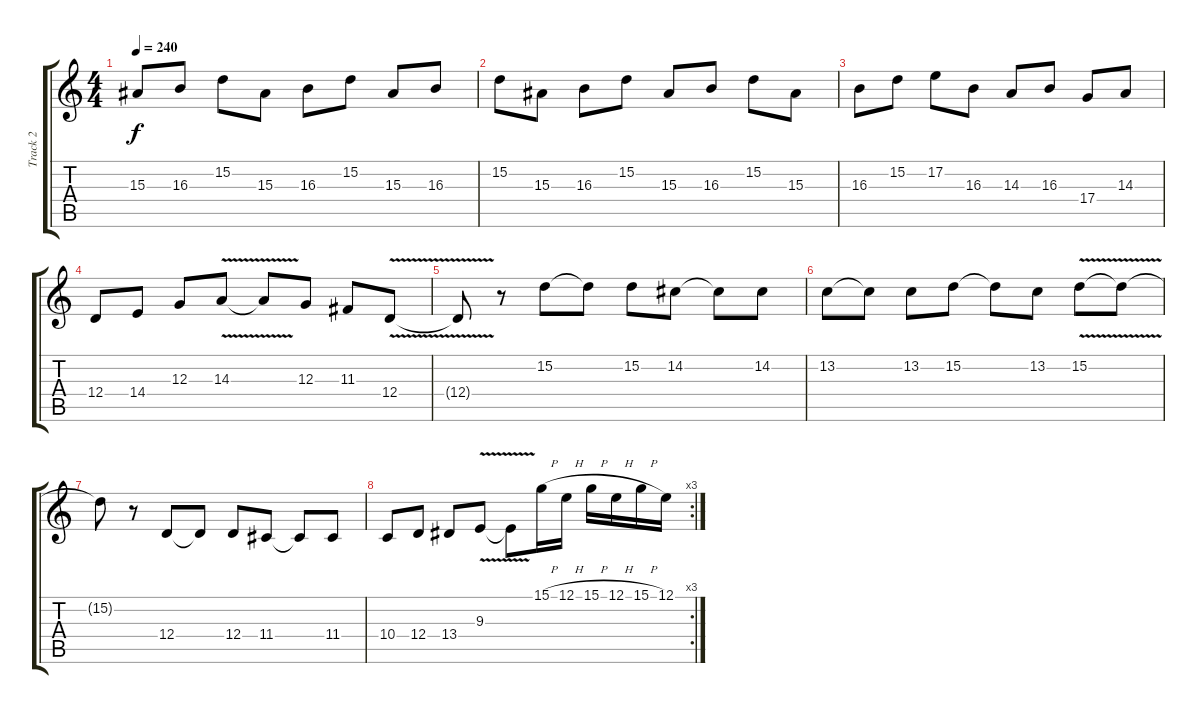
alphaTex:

\track ("Track 2" "Track 2") {instrument lead5charang}
\staff {score tabs}
\tuning (E4 B3 G3 D3 A2 E2) {hide}
\ts (4 4)
\tempo 240
\clef g2
\ks c
15.3.8{dy f} 16.3.8 15.2.8 15.3.8 16.3.8 15.2.8 15.3.8 16.3.8 |
15.2.8 15.3.8 16.3.8 15.2.8 15.3.8 16.3.8 15.2.8 15.3.8 |
16.3.8 15.2.8 17.2.8 16.3.8 14.3.8 16.3.8 17.4.8 14.3.8 |
12.4.8 14.4.8 12.3.8 14.3{v}.8 14.3{t}.8 12.3.8 11.3.8 12.4{v}.8 |
12.4{t}.8 r.8 15.2.8 15.2{t}.8 15.2.8 14.2.8 14.2{t}.8 14.2.8 |
13.2.8 13.2{t}.8 13.2.8 15.2.8 15.2{t}.8 13.2.8 15.2{v}.8 15.2{t}.8 |
15.2{t}.8 r.8 12.4.8 12.4{t}.8 12.4.8 11.4.8 11.4{t}.8 11.4.8 |
\rc 3
10.4.8 12.4.8 13.4.8 9.3{v}.8 9.3{t}.8 15.1{h}.16 12.1{h}.16 15.1{h}.16 12.1{h}.16 15.1{h}.16 12.1.16
